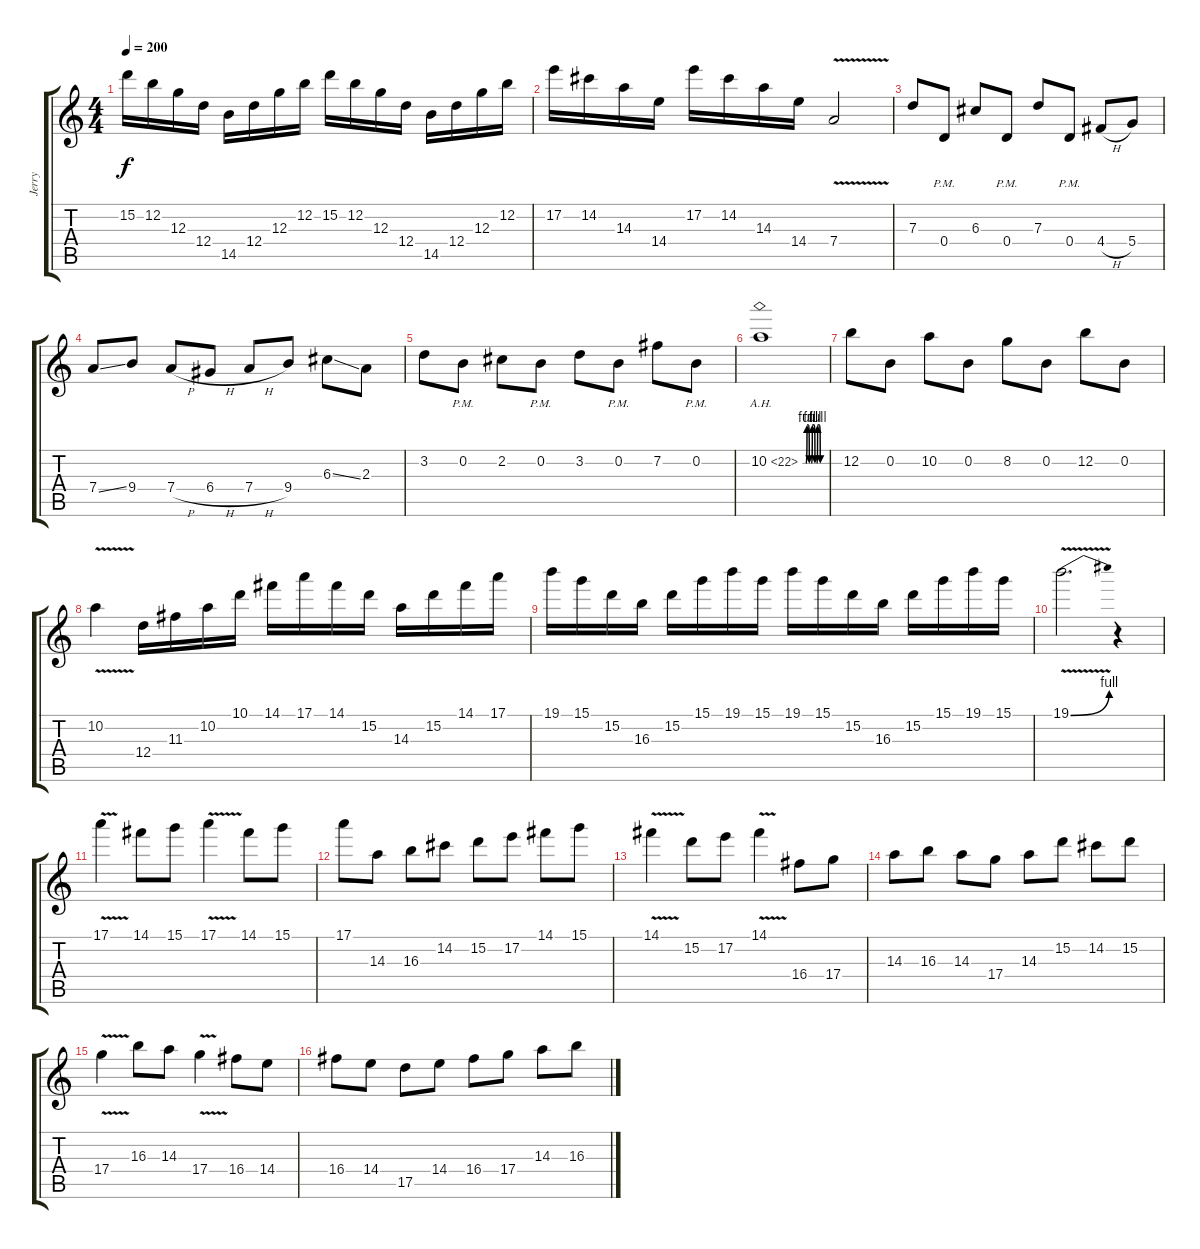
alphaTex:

\track ("Jerry" "Jerry") {instrument distortionguitar}
\staff {score tabs}
\tuning (E4 B3 G3 D3 A2 E2) {hide}
\ts (4 4)
\tempo 200
\clef g2
\ks c
15.2.16{dy f} 12.2.16 12.3.16 12.4.16 14.5.16 12.4.16 12.3.16 12.2.16 15.2.16 12.2.16 12.3.16 12.4.16 14.5.16 12.4.16 12.3.16 12.2.16 |
17.2.16 14.2.16 14.3.16 14.4.16 17.2.16 14.2.16 14.3.16 14.4.16 7.4{v}.2 |
7.3.8 0.4{pm}.8 6.3.8 0.4{pm}.8 7.3.8 0.4{pm}.8 4.4{h}.8 5.4.8 |
7.4{ss}.8 9.4.8 7.4{h}.8 6.4{h}.8 7.4{h}.8 9.4.8 6.3{ss}.8 2.3.8 |
3.2.8 0.2{pm}.8 2.2.8 0.2{pm}.8 3.2.8 0.2{pm}.8 7.2.8 0.2{pm}.8 |
10.2{be (custom 0 0 8 0 11 4 15 4 17 0 23 0 25 4 30 4 32 0 37 0 39 4 44 4 46 0 60 0) ah 12}.1 |
12.2.8 0.2.8 10.2.8 0.2.8 8.2.8 0.2.8 12.2.8 0.2.8 |
10.2{v}.4 12.4.16 11.3.16 10.2.16 10.1.16 14.1.16 17.1.16 14.1.16 15.2.16 14.3.16 15.2.16 14.1.16 17.1.16 |
19.1.16 15.1.16 15.2.16 16.3.16 15.2.16 15.1.16 19.1.16 15.1.16 19.1.16 15.1.16 15.2.16 16.3.16 15.2.16 15.1.16 19.1.16 15.1.16 |
19.1{be (bend 0 0 60 4) v}.2{d} r.4 |
17.1{v}.4 14.1.8 15.1.8 17.1{v}.4 14.1.8 15.1.8 |
17.1.8 14.3.8 16.3.8 14.2.8 15.2.8 17.2.8 14.1.8 15.1.8 |
14.1{v}.4 15.2.8 17.2.8 14.1{v}.4 16.4.8 17.4.8 |
14.3.8 16.3.8 14.3.8 17.4.8 14.3.8 15.2.8 14.2.8 15.2.8 |
17.4{v}.4 16.3.8 14.3.8 17.4{v}.4 16.4.8 14.4.8 |
16.4.8 14.4.8 17.5.8 14.4.8 16.4.8 17.4.8 14.3.8 16.3.8
